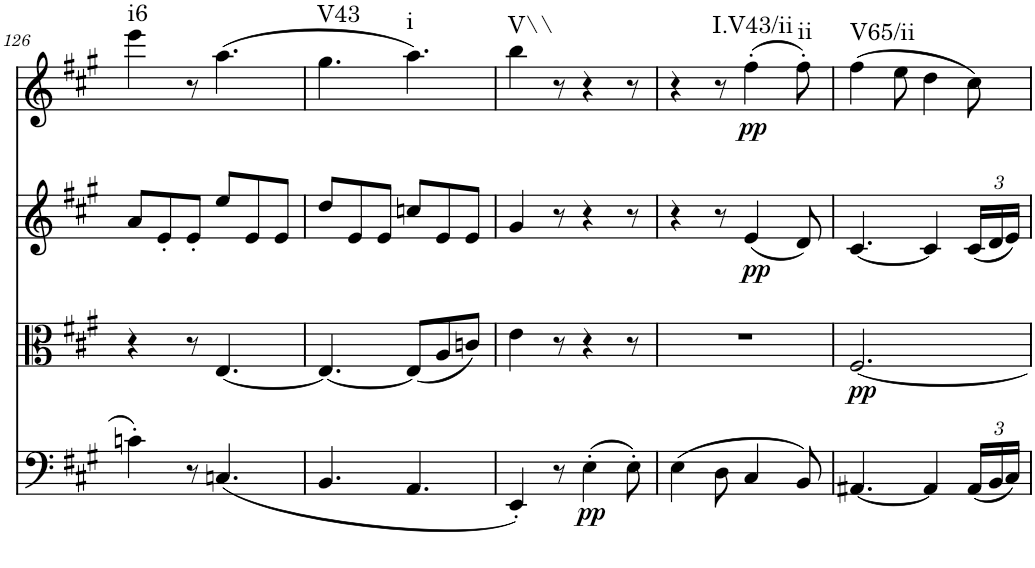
**kern	**dynam	**kern	**dynam	**kern	**dynam	**kern	**dynam	**harte
*part4	*part4	*part3	*part3	*part2	*part2	*part1	*part1	*part1
*staff4	*staff4	*staff3	*staff3	*staff2	*staff2	*staff1	*staff1	*
*I"Violoncello	*	*I"Viola	*	*I"Violin 2	*	*I"Violin 1	*	*
*I'Vc	*	*I'Vla	*	*I'Vln	*	*I'Vln	*	*
!!LO:PB:g=z
*clefC4	*	*clefC3	*	*clefG2	*	*clefG2	*	*
*k[f#c#g#]	*	*k[f#c#g#]	*	*k[f#c#g#]	*	*k[f#c#g#]	*	*
*A:	*	*A:	*	*A:	*	*A:	*	*
*M6/8	*	*M6/8	*	*M6/8	*	*M6/8	*	*
=126	=126	=126	=126	=126	=126	=126	=126	=126
!	!	!	!	!	!	!	!	!LO:H:kt=i6
4cn'\	.	4r	.	8a/L	.	4eee\	.	N
.	.	.	.	8e'/	.	.	.	.
8r	.	8r	.	8e'/J	.	8r	.	.
(<4.Cn/	.	[4.E/	.	8ee/L	.	(4.aa\	.	.
.	.	.	.	8e/	.	.	.	.
.	.	.	.	8e/J	.	.	.	.
=127	=127	=127	=127	=127	=127	=127	=127	=127
!	!	!	!	!	!	!	!	!LO:H:kt=V43
4.BB/	.	4.E/_	.	8dd/L	.	4.gg#\	.	N
.	.	.	.	8e/	.	.	.	.
.	.	.	.	8e/J	.	.	.	.
!	!	!	!	!	!	!	!	!LO:H:kt=i
4.AA/	.	(8E/L]	.	8ccn/L	.	4.aa\)	.	N
.	.	8A/	.	8e/	.	.	.	.
.	.	8cn/J)	.	8e/J	.	.	.	.
=128	=128	=128	=128	=128	=128	=128	=128	=128
!	!	!	!	!	!	!	!	!LO:H:kt=V\\
4EE'/)	.	4e\	.	4g#/	.	4bb\	.	N
8r	.	8r	.	8r	.	8r	.	.
!	!LO:DY:b	!	!	!	!	!	!	!
(4E'\	pp	4r	.	4r	.	4r	.	.
8E'\)	.	8r	.	8r	.	8r	.	.
=129	=129	=129	=129	=129	=129	=129	=129	=129
(4E\	.	2.r	.	4r	.	4r	.	.
8D\	.	.	.	8r	.	8r	.	.
!	!	!	!	!	!LO:DY:b	!	!LO:DY:b	!LO:H:kt=I.V43/ii
4C#/	.	.	.	(4e/	pp	(4ff#'\	pp	N
!	!	!	!	!	!	!	!	!LO:H:kt=ii
8BB/)	.	.	.	8d/)	.	8ff#'\)	.	N
=130	=130	=130	=130	=130	=130	=130	=130	=130
!	!	!	!LO:DY:b	!	!	!	!	!LO:H:kt=V65/ii
[4.AA#X/	.	[2.F#/	pp	[4.c#/	.	(4ff#\	.	N
.	.	.	.	.	.	8ee\	.	.
4AA#/]	.	.	.	4c#/]	.	4dd\	.	.
*Xbrackettup	*	*	*	*Xbrackettup	*	*	*	*
(24AA#/LL	.	.	.	(24c#/LL	.	8cc#\)	.	.
24BB/	.	.	.	24d/	.	.	.	.
24C#/JJ)	.	.	.	24e/JJ)	.	.	.	.
=	=	=	=	=	=	=	=	=
*-	*-	*-	*-	*-	*-	*-	*-	*-
